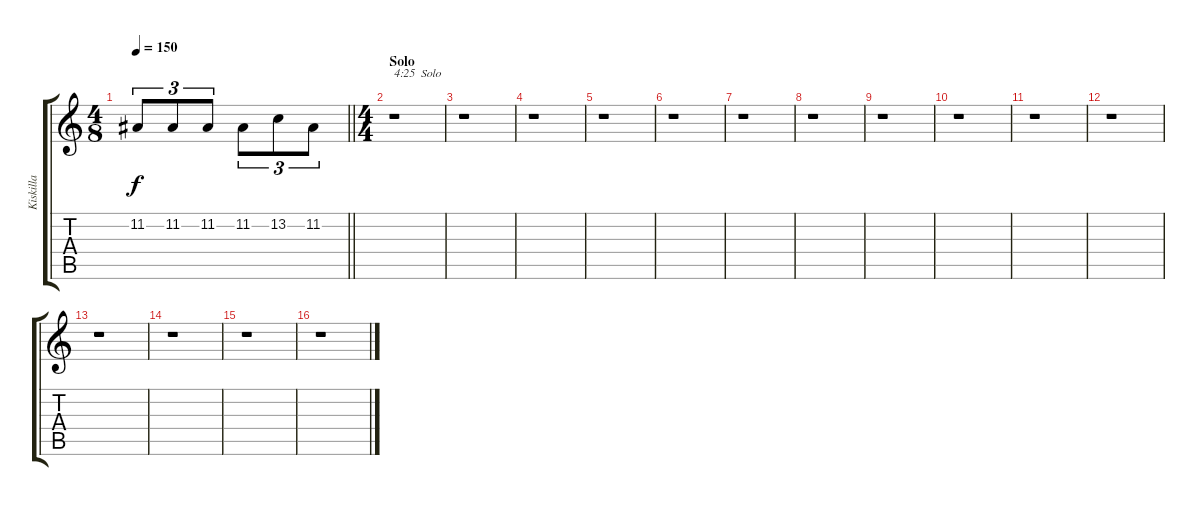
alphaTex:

\track ("Kiskilla" "Kiskilla") {instrument harpsichord}
\staff {score tabs}
\tuning (E4 B3 G3 D3 A2 E2) {hide}
\ts (4 8)
\tempo 150
\clef g2
\barLineRight lightlight
\ks c
11.2.8{tu (3 2) dy f} 11.2.8{tu (3 2)} 11.2.8{tu (3 2)} 11.2.8{tu (3 2)} 13.2.8{tu (3 2)} 11.2.8{tu (3 2)} |
\ts (4 4)
\section ("" "Solo")
r.1{txt "4:25  Solo" instrument harpsichord} |
r.1 |
r.1 |
r.1 |
r.1 |
r.1 |
r.1 |
r.1 |
r.1 |
r.1 |
r.1 |
r.1 |
r.1 |
r.1 |
r.1
